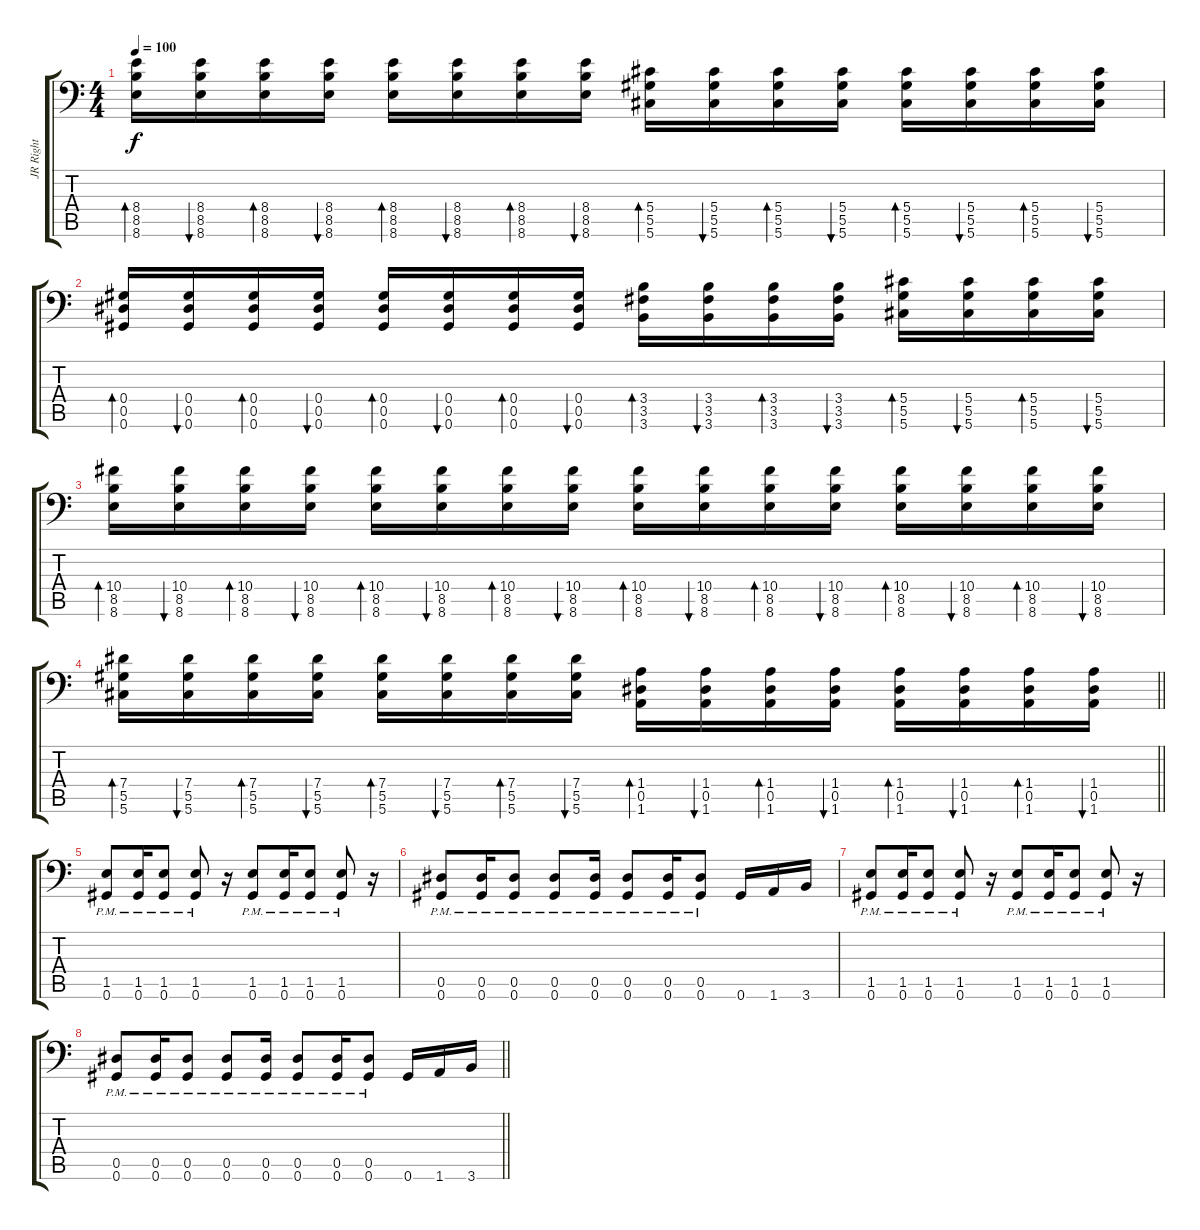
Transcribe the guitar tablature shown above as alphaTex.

\track ("JR Right" "JR Right") {instrument distortionguitar}
\staff {score tabs}
\tuning (Bb3 F3 Db3 Ab2 Eb2 Ab1) {hide}
\ts (4 4)
\tempo 100
\clef f4
\ks c
(8.4 8.5 8.6).16{bd 30 dy f} (8.4 8.5 8.6).16{bu 30} (8.4 8.5 8.6).16{bd 30} (8.4 8.5 8.6).16{bu 30} (8.4 8.5 8.6).16{bd 30} (8.4 8.5 8.6).16{bu 30} (8.4 8.5 8.6).16{bd 30} (8.4 8.5 8.6).16{bu 30} (5.4 5.5 5.6).16{bd 30} (5.4 5.5 5.6).16{bu 30} (5.4 5.5 5.6).16{bd 30} (5.4 5.5 5.6).16{bu 30} (5.4 5.5 5.6).16{bd 30} (5.4 5.5 5.6).16{bu 30} (5.4 5.5 5.6).16{bd 30} (5.4 5.5 5.6).16{bu 30} |
(0.4 0.5 0.6).16{bd 30} (0.4 0.5 0.6).16{bu 30} (0.4 0.5 0.6).16{bd 30} (0.4 0.5 0.6).16{bu 30} (0.4 0.5 0.6).16{bd 30} (0.4 0.5 0.6).16{bu 30} (0.4 0.5 0.6).16{bd 30} (0.4 0.5 0.6).16{bu 30} (3.4 3.5 3.6).16{bd 30} (3.4 3.5 3.6).16{bu 30} (3.4 3.5 3.6).16{bd 30} (3.4 3.5 3.6).16{bu 30} (5.4 5.5 5.6).16{bd 30} (5.4 5.5 5.6).16{bu 30} (5.4 5.5 5.6).16{bd 30} (5.4 5.5 5.6).16{bu 30} |
(10.4 8.5 8.6).16{bd 30} (10.4 8.5 8.6).16{bu 30} (10.4 8.5 8.6).16{bd 30} (10.4 8.5 8.6).16{bu 30} (10.4 8.5 8.6).16{bd 30} (10.4 8.5 8.6).16{bu 30} (10.4 8.5 8.6).16{bd 30} (10.4 8.5 8.6).16{bu 30} (10.4 8.5 8.6).16{bd 30} (10.4 8.5 8.6).16{bu 30} (10.4 8.5 8.6).16{bd 30} (10.4 8.5 8.6).16{bu 30} (10.4 8.5 8.6).16{bd 30} (10.4 8.5 8.6).16{bu 30} (10.4 8.5 8.6).16{bd 30} (10.4 8.5 8.6).16{bu 30} |
\barLineRight lightlight
(7.4 5.5 5.6).16{bd 30} (7.4 5.5 5.6).16{bu 30} (7.4 5.5 5.6).16{bd 30} (7.4 5.5 5.6).16{bu 30} (7.4 5.5 5.6).16{bd 30} (7.4 5.5 5.6).16{bu 30} (7.4 5.5 5.6).16{bd 30} (7.4 5.5 5.6).16{bu 30} (1.4 0.5 1.6).16{bd 30} (1.4 0.5 1.6).16{bu 30} (1.4 0.5 1.6).16{bd 30} (1.4 0.5 1.6).16{bu 30} (1.4 0.5 1.6).16{bd 30} (1.4 0.5 1.6).16{bu 30} (1.4 0.5 1.6).16{bd 30} (1.4 0.5 1.6).16{bu 30} |
\section ("" "")
(1.5{pm} 0.6{pm}).8 (1.5{pm} 0.6{pm}).16 (1.5{pm} 0.6{pm}).8 (1.5{pm} 0.6{pm}).8 r.16 (1.5{pm} 0.6{pm}).8 (1.5{pm} 0.6{pm}).16 (1.5{pm} 0.6{pm}).8 (1.5{pm} 0.6{pm}).8 r.16 |
(0.5{pm} 0.6{pm}).8 (0.5{pm} 0.6{pm}).16 (0.5{pm} 0.6{pm}).8 (0.5{pm} 0.6{pm}).8 (0.5{pm} 0.6{pm}).16 (0.5{pm} 0.6{pm}).8 (0.5{pm} 0.6{pm}).16 (0.5{pm} 0.6{pm}).8 0.6.16 1.6.16 3.6.16 |
(1.5{pm} 0.6{pm}).8 (1.5{pm} 0.6{pm}).16 (1.5{pm} 0.6{pm}).8 (1.5{pm} 0.6{pm}).8 r.16 (1.5{pm} 0.6{pm}).8 (1.5{pm} 0.6{pm}).16 (1.5{pm} 0.6{pm}).8 (1.5{pm} 0.6{pm}).8 r.16 |
\barLineRight lightlight
(0.5{pm} 0.6{pm}).8 (0.5{pm} 0.6{pm}).16 (0.5{pm} 0.6{pm}).8 (0.5{pm} 0.6{pm}).8 (0.5{pm} 0.6{pm}).16 (0.5{pm} 0.6{pm}).8 (0.5{pm} 0.6{pm}).16 (0.5{pm} 0.6{pm}).8 0.6.16 1.6.16 3.6.16
